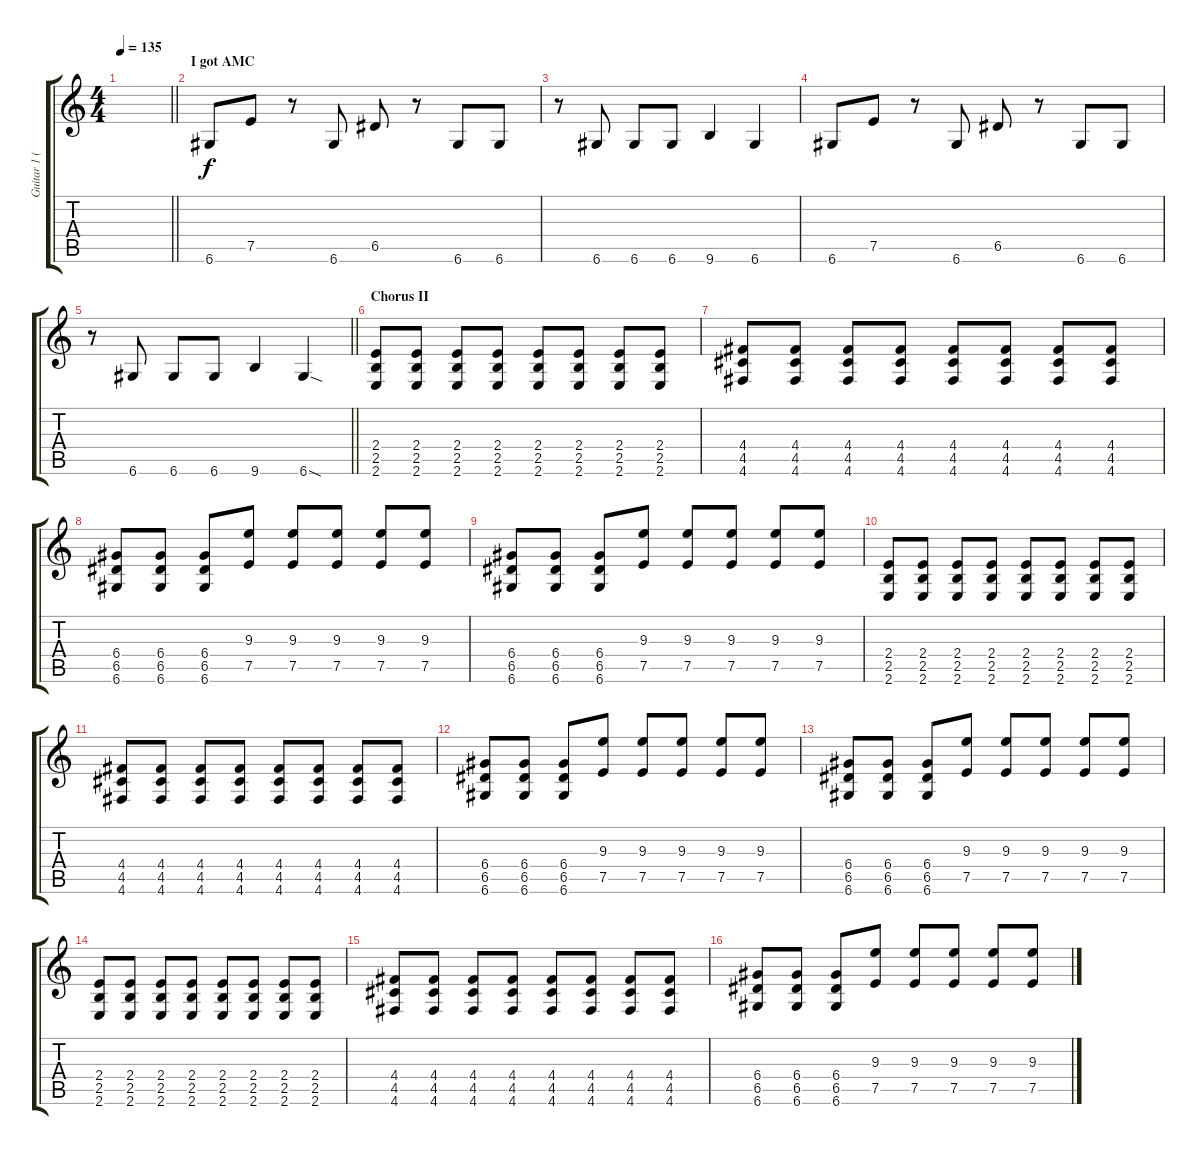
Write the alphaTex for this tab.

\track ("Guitar 1 (Benji Madden)" "Guitar 1 (") {instrument overdrivenguitar}
\staff {score tabs}
\tuning (E4 B3 G3 D3 A2 D2) {hide}
\ts (4 4)
\tempo 135
\clef g2
\barLineRight lightlight
\ks c
|
\section ("" "I got AMC")
6.6.8 7.5.8 r.8 6.6.8 6.5.8 r.8 6.6.8 6.6.8 |
r.8 6.6.8 6.6.8 6.6.8 9.6.4 6.6.4 |
6.6.8 7.5.8 r.8 6.6.8 6.5.8 r.8 6.6.8 6.6.8 |
\barLineRight lightlight
r.8 6.6.8 6.6.8 6.6.8 9.6.4 6.6{sod}.4 |
\section ("" "Chorus II")
(2.4 2.5 2.6).8 (2.4 2.5 2.6).8 (2.4 2.5 2.6).8 (2.4 2.5 2.6).8 (2.4 2.5 2.6).8 (2.4 2.5 2.6).8 (2.4 2.5 2.6).8 (2.4 2.5 2.6).8 |
(4.4 4.5 4.6).8 (4.4 4.5 4.6).8 (4.4 4.5 4.6).8 (4.4 4.5 4.6).8 (4.4 4.5 4.6).8 (4.4 4.5 4.6).8 (4.4 4.5 4.6).8 (4.4 4.5 4.6).8 |
(6.4 6.5 6.6).8 (6.4 6.5 6.6).8 (6.4 6.5 6.6).8 (9.3 7.5).8 (9.3 7.5).8 (9.3 7.5).8 (9.3 7.5).8 (9.3 7.5).8 |
(6.4 6.5 6.6).8 (6.4 6.5 6.6).8 (6.4 6.5 6.6).8 (9.3 7.5).8 (9.3 7.5).8 (9.3 7.5).8 (9.3 7.5).8 (9.3 7.5).8 |
(2.4 2.5 2.6).8 (2.4 2.5 2.6).8 (2.4 2.5 2.6).8 (2.4 2.5 2.6).8 (2.4 2.5 2.6).8 (2.4 2.5 2.6).8 (2.4 2.5 2.6).8 (2.4 2.5 2.6).8 |
(4.4 4.5 4.6).8 (4.4 4.5 4.6).8 (4.4 4.5 4.6).8 (4.4 4.5 4.6).8 (4.4 4.5 4.6).8 (4.4 4.5 4.6).8 (4.4 4.5 4.6).8 (4.4 4.5 4.6).8 |
(6.4 6.5 6.6).8 (6.4 6.5 6.6).8 (6.4 6.5 6.6).8 (9.3 7.5).8 (9.3 7.5).8 (9.3 7.5).8 (9.3 7.5).8 (9.3 7.5).8 |
(6.4 6.5 6.6).8 (6.4 6.5 6.6).8 (6.4 6.5 6.6).8 (9.3 7.5).8 (9.3 7.5).8 (9.3 7.5).8 (9.3 7.5).8 (9.3 7.5).8 |
(2.4 2.5 2.6).8 (2.4 2.5 2.6).8 (2.4 2.5 2.6).8 (2.4 2.5 2.6).8 (2.4 2.5 2.6).8 (2.4 2.5 2.6).8 (2.4 2.5 2.6).8 (2.4 2.5 2.6).8 |
(4.4 4.5 4.6).8 (4.4 4.5 4.6).8 (4.4 4.5 4.6).8 (4.4 4.5 4.6).8 (4.4 4.5 4.6).8 (4.4 4.5 4.6).8 (4.4 4.5 4.6).8 (4.4 4.5 4.6).8 |
(6.4 6.5 6.6).8 (6.4 6.5 6.6).8 (6.4 6.5 6.6).8 (9.3 7.5).8 (9.3 7.5).8 (9.3 7.5).8 (9.3 7.5).8 (9.3 7.5).8
